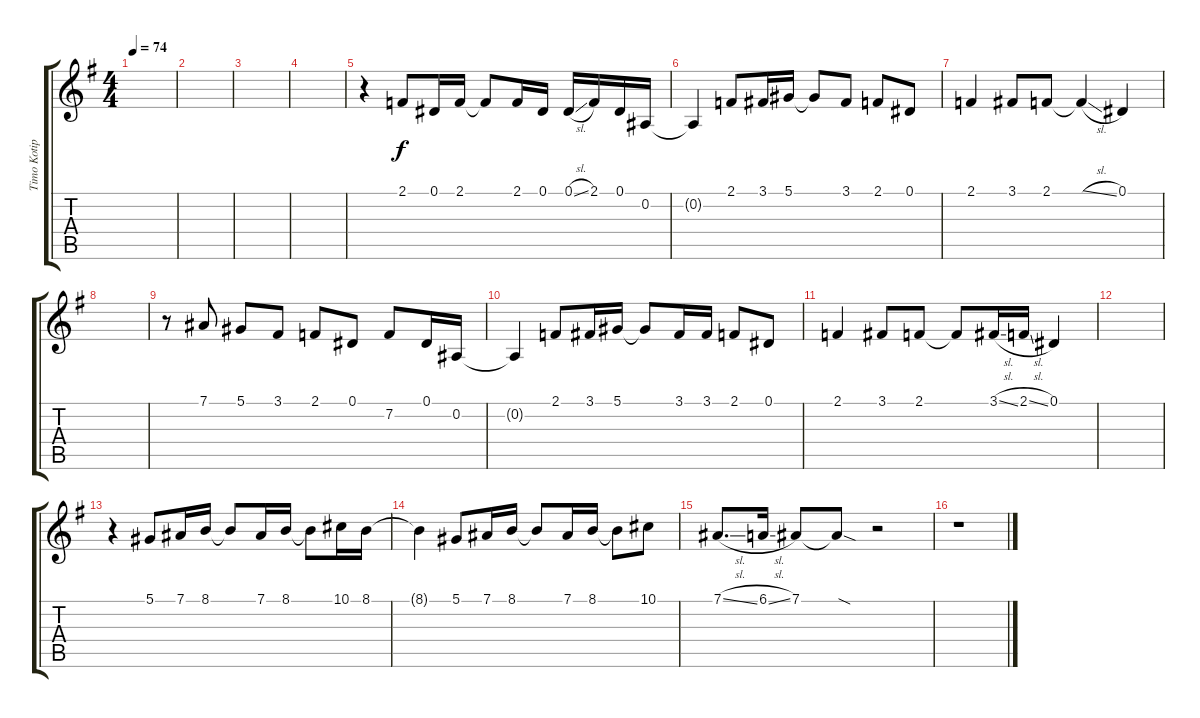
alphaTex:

\track ("Timo Kotipelto" "Timo Kotip") {instrument choiraahs}
\staff {score tabs}
\tuning (Eb4 Bb3 Gb3 Db3 Ab2 Eb2) {hide}
\ts (4 4)
\tempo 74
\clef g2
\ks g
|
|
|
|
r.4 2.1.8 0.1.16 2.1.16 2.1{t}.8 2.1.16 0.1.16 0.1{sl}.16 2.1.16 0.1.16 0.2.16 |
0.2{t}.4 2.1.8 3.1.16 5.1.16 5.1{t}.8 3.1.8 2.1.8 0.1.8 |
2.1.4 3.1.8 2.1.8 2.1{sl t}.4 0.1.4 |
|
r.8 7.1.8 5.1.8 3.1.8 2.1.8 0.1.8 7.2.8 0.1.16 0.2.16 |
0.2{t}.4 2.1.8 3.1.16 5.1.16 5.1{t}.8 3.1.16 3.1.16 2.1.8 0.1.8 |
2.1.4 3.1.8 2.1.8 2.1{t}.8 3.1{sl}.16 2.1{sl}.16 0.1.4 |
|
r.4 5.1.8 7.1.16 8.1.16 8.1{t}.8 7.1.16 8.1.16 8.1{t}.8 10.1.16 8.1.16 |
8.1{t}.4 5.1.8 7.1.16 8.1.16 8.1{t}.8 7.1.16 8.1.16 8.1{t}.8 10.1.8 |
7.1{sl}.8{d} 6.1{sl}.16 7.1.8 7.1{sod t}.8 r.2 |
r.1
